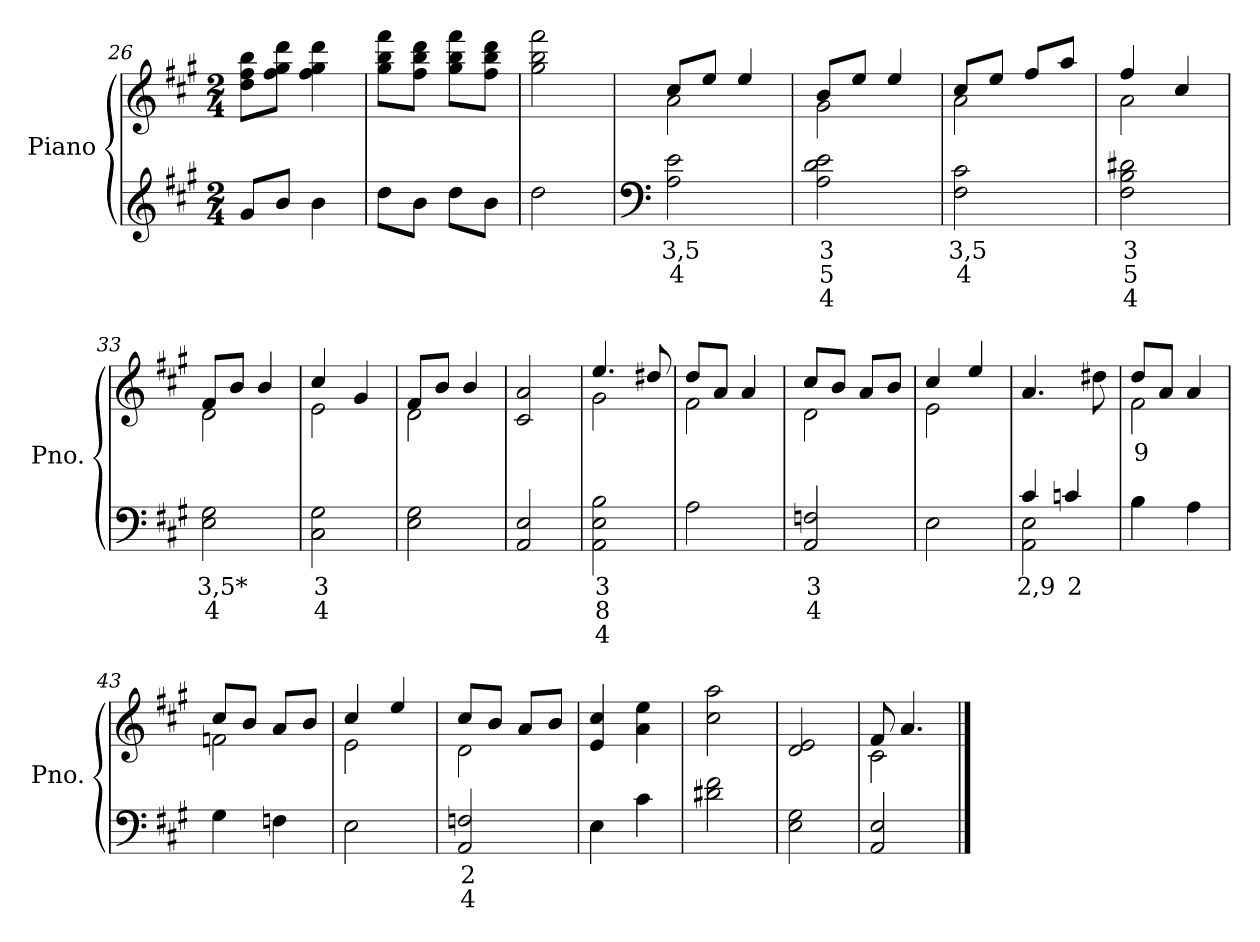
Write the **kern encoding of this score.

**kern	**text	**text	**text	**kern	**text
*part1	*part1	*part1	*part1	*part1	*part1
*staff2	*staff2	*staff2	*staff2	*staff1	*staff1
*I"Piano	*	*	*	*	*
*I'Pno.	*	*	*	*	*
*clefG2	*	*	*	*clefG2	*
*k[f#c#g#]	*	*	*	*k[f#c#g#]	*
*M2/4	*	*	*	*M2/4	*
=26	=26	=26	=26	=26	=26
8g#i/L	.	.	.	8ddj\ 8ff#Z\ 8bbV\L	.
8bi/J	.	.	.	8ff#j\ 8gg#Z\ 8dddV\J	.
4bi\	.	.	.	4ff#j\ 4gg#Z\ 4dddV\	.
=27	=27	=27	=27	=27	=27
8ddi\L	.	.	.	8gg#j\ 8bbZ\ 8fff#V\L	.
8bi\J	.	.	.	8ff#j\ 8bbZ\ 8dddV\J	.
8ddi\L	.	.	.	8gg#j\ 8bbZ\ 8fff#V\L	.
8bi\J	.	.	.	8ff#j\ 8bbZ\ 8dddV\J	.
=28	=28	=28	=28	=28	=28
2ddi\	.	.	.	2gg#j\ 2bbZ\ 2fff#V\	.
!!LO:LB:g=z
=29	=29	=29	=29	=29	=29
*clefF4	*	*	*	*	*
!	!LO:LY:b	!LO:LY:b	!	!	!
*	*	*	*	*^	*
2AN\ 2ei\	3,5	4	.	8cc#V/L	2aZ\	.
.	.	.	.	8eeV/J	.	.
.	.	.	.	4eeV/	.	.
=30	=30	=30	=30	=30	=30	=30
!	!LO:LY:b	!LO:LY:b	!LO:LY:b	!	!	!
2AN\ 2dl\ 2ei\	3	5	4	8bV/L	2g#Z\	.
.	.	.	.	8eeV/J	.	.
.	.	.	.	4eeV/	.	.
=31	=31	=31	=31	=31	=31	=31
!	!LO:LY:b	!LO:LY:b	!	!	!	!
2F#N\ 2c#i\	3,5	4	.	8cc#V/L	2aZ\	.
.	.	.	.	8eeV/J	.	.
.	.	.	.	8ff#V/L	.	.
.	.	.	.	8aaV/J	.	.
=32	=32	=32	=32	=32	=32	=32
!	!LO:LY:b	!LO:LY:b	!LO:LY:b	!	!	!
2F#N\ 2Bl\ 2d#Xi\	3	5	4	4ff#V/	2aZ\	.
.	.	.	.	4cc#V/	.	.
=33	=33	=33	=33	=33	=33	=33
!	!LO:LY:b	!LO:LY:b	!	!	!	!
2EN\ 2G#i\	3,5*	4	.	8f#V/L	2dZ\	.
.	.	.	.	8bV/J	.	.
.	.	.	.	4bV/	.	.
=34	=34	=34	=34	=34	=34	=34
!	!LO:LY:b	!LO:LY:b	!	!	!	!
2C#N\ 2G#i\	3	4	.	4cc#V/	2eZ\	.
.	.	.	.	4g#V/	.	.
=35	=35	=35	=35	=35	=35	=35
2EN\ 2G#i\	.	.	.	8f#V/L	2dZ\	.
.	.	.	.	8bV/J	.	.
.	.	.	.	4bV/	.	.
*	*	*	*	*v	*v	*
=36	=36	=36	=36	=36	=36
2AAN/ 2Ei/	.	.	.	2c#Z/ 2aV/	.
=37	=37	=37	=37	=37	=37
!	!LO:LY:b	!LO:LY:b	!LO:LY:b	!	!
*	*	*	*	*^	*
2AAN\ 2E!\ 2Bi\	3	8	4	4.eeV/	2g#Z\	.
.	.	.	.	8dd#XV/	.	.
=38	=38	=38	=38	=38	=38	=38
2Ai\	.	.	.	8ddV/L	2f#Z\	.
.	.	.	.	8aV/J	.	.
.	.	.	.	4aV/	.	.
!!LO:PB:g=z	!!
=39	=39	=39	=39	=39	=39	=39
!	!LO:LY:b	!LO:LY:b	!	!	!	!
2AAN/ 2Fni/	3	4	.	8cc#V/L	2dZ\	.
.	.	.	.	8bV/J	.	.
.	.	.	.	8aV/L	.	.
.	.	.	.	8bV/J	.	.
=40	=40	=40	=40	=40	=40	=40
2Ei\	.	.	.	4cc#V/	2eZ\	.
.	.	.	.	4eeV/	.	.
*	*	*	*	*v	*v	*
=41	=41	=41	=41	=41	=41
!	!LO:LY:b	!	!	!	!
*^	*	*	*	*	*
4c#Z/	2AAN\ 2Ei\	2,9	.	.	4.aV/	.
!	!	!LO:LY:b	!	!	!	!
4cnZ/	.	2	.	.	.	.
.	.	.	.	.	8dd#XV\	.
*v	*v	*	*	*	*	*
=42	=42	=42	=42	=42	=42
!	!	!	!	!	!LO:LY:b
*	*	*	*	*^	*
!	!	!	!	!	!	!LO:LY:b
4BZ\	.	.	.	8ddV/L	2f#+\	9
.	.	.	.	8aV/J	.	.
4AZ\	.	.	.	4aV/	.	.
=43	=43	=43	=43	=43	=43	=43
4G#Z\	.	.	.	8cc#V/L	2fn+\	.
.	.	.	.	8bV/J	.	.
4FnZ\	.	.	.	8aV/L	.	.
.	.	.	.	8bV/J	.	.
=44	=44	=44	=44	=44	=44	=44
2EZ\	.	.	.	4cc#V/	2e+\	.
.	.	.	.	4eeV/	.	.
=45	=45	=45	=45	=45	=45	=45
!	!LO:LY:b	!LO:LY:b	!	!	!	!
2AAN/ 2FnZ/	2	4	.	8cc#V/L	2d+\	.
.	.	.	.	8bV/J	.	.
.	.	.	.	8aV/L	.	.
.	.	.	.	8bV/J	.	.
*	*	*	*	*v	*v	*
=46	=46	=46	=46	=46	=46
4EZ\	.	.	.	4e+/ 4cc#V/	.
4c#Z\	.	.	.	4a+\ 4eeV\	.
=47	=47	=47	=47	=47	=47
2d#XN\ 2f#Z\	.	.	.	2cc#+\ 2aaV\	.
=48	=48	=48	=48	=48	=48
2EN\ 2G#Z\	.	.	.	2d+/ 2eV/	.
!!LO:LB:g=z
=49	=49	=49	=49	=49	=49
*	*	*	*	*^	*
2AAN/ 2EZ/	.	.	.	8f#V/	2c#+\	.
.	.	.	.	4.aV/	.	.
*	*	*	*	*v	*v	*
==	==	==	==	==	==
*-	*-	*-	*-	*-	*-
